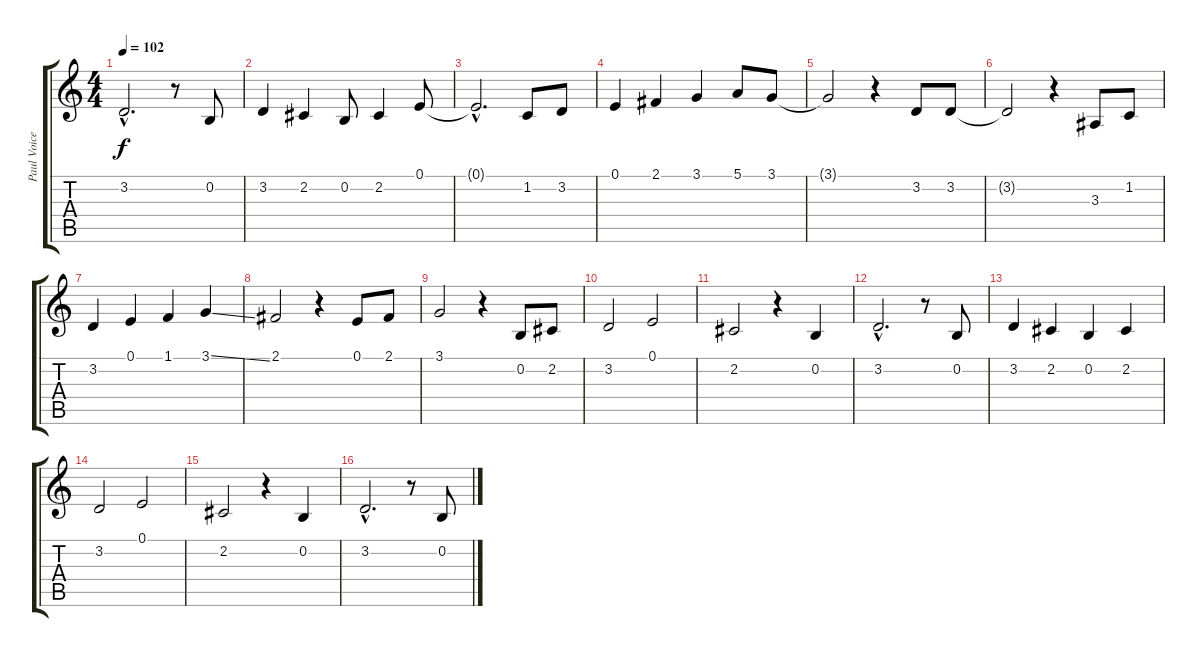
\track ("Paul Voice" "Paul Voice") {instrument altosax}
\staff {score tabs}
\tuning (E4 B3 G3 D3 A2 E2) {hide}
\ts (4 4)
\tempo 102
\clef g2
\ks c
3.2{hac}.2{d dy f} r.8 0.2.8 |
3.2.4 2.2.4 0.2.8 2.2.4 0.1.8 |
0.1{hac t}.2{d} 1.2.8 3.2.8 |
0.1.4 2.1.4 3.1.4 5.1.8 3.1.8 |
3.1{t}.2 r.4 3.2.8 3.2.8 |
3.2{t}.2 r.4 3.3.8 1.2.8 |
3.2.4 0.1.4 1.1.4 3.1{ss}.4 |
2.1.2 r.4 0.1.8 2.1.8 |
3.1.2 r.4 0.2.8 2.2.8 |
3.2.2 0.1.2 |
2.2.2 r.4 0.2.4 |
3.2{hac}.2{d} r.8 0.2.8 |
3.2.4 2.2.4 0.2.4 2.2.4 |
3.2.2 0.1.2 |
2.2.2 r.4 0.2.4 |
3.2{hac}.2{d} r.8 0.2.8
